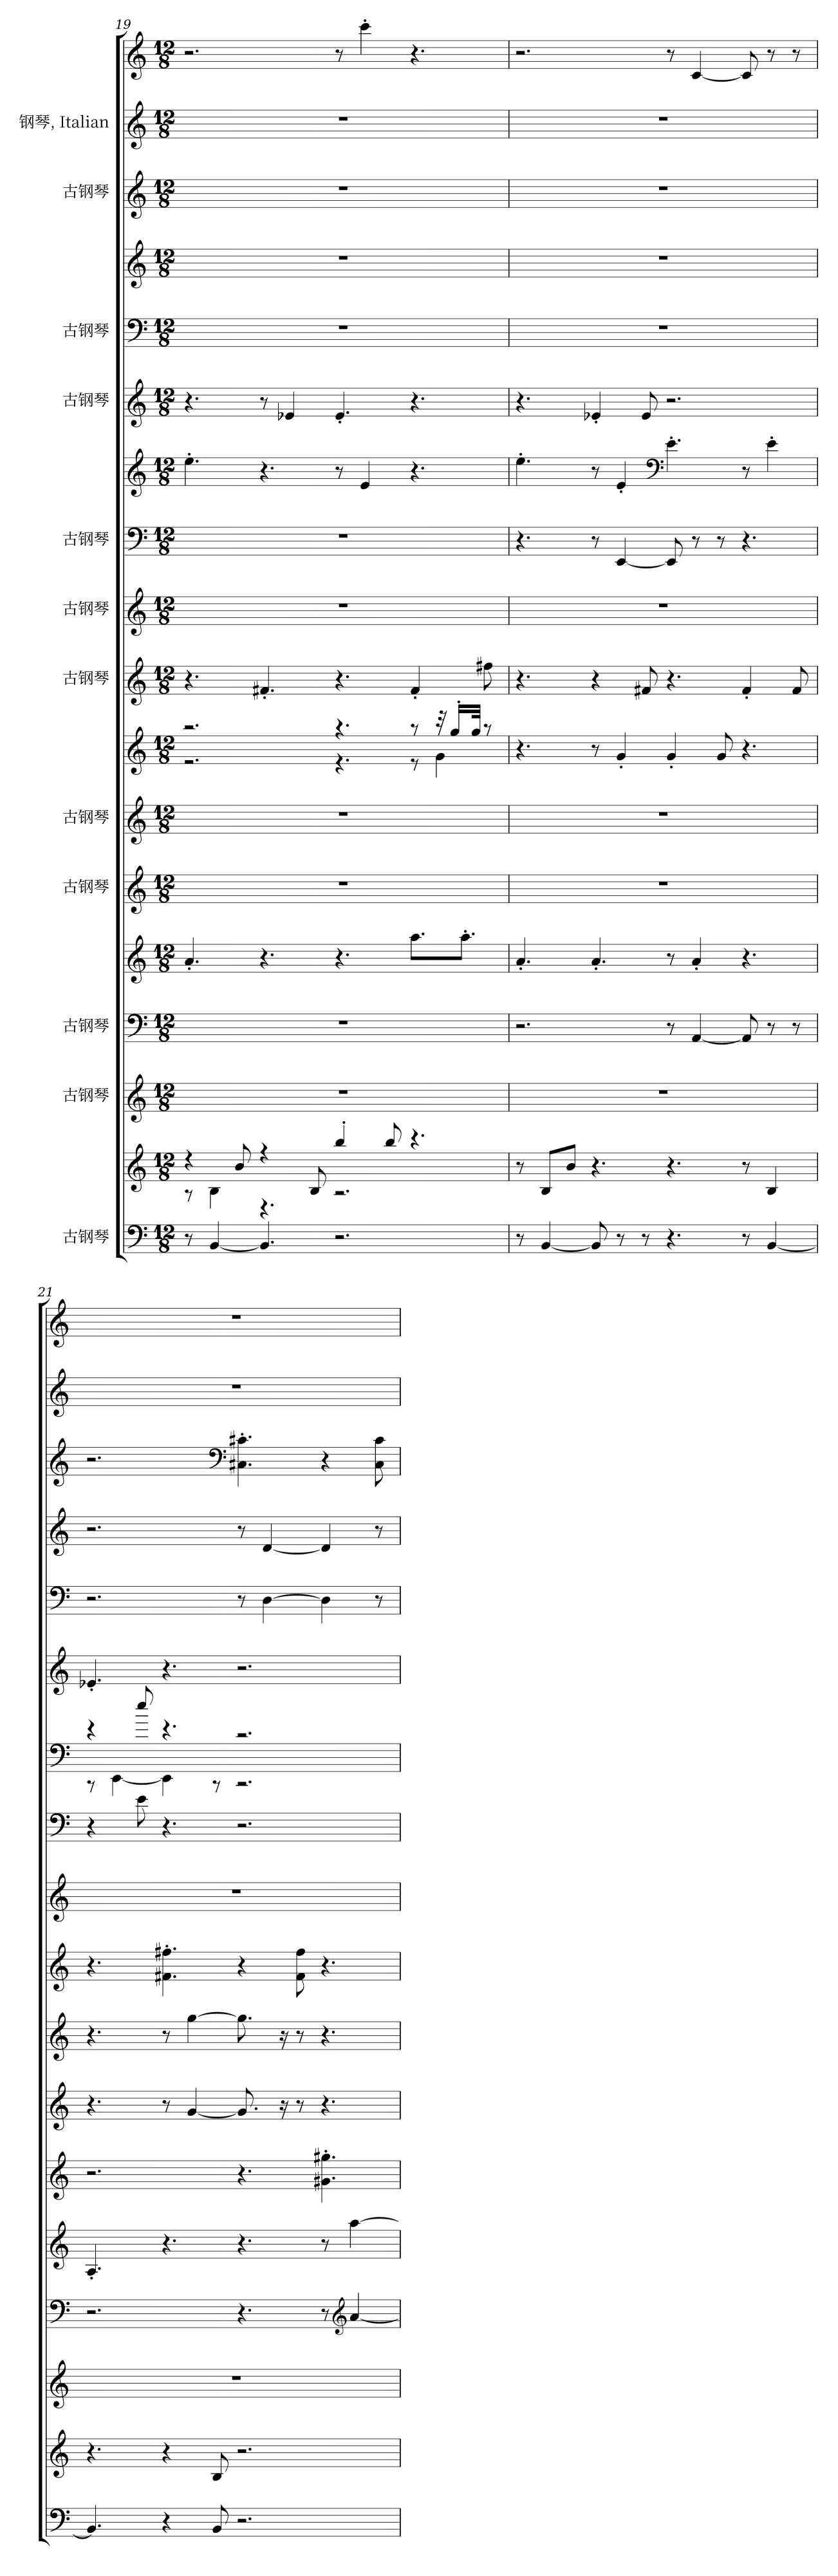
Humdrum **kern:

**kern	**kern	**kern	**kern	**kern	**kern	**kern	**kern	**kern	**kern	**kern	**kern	**kern	**kern	**kern	**kern	**kern	**kern
*part12	*part12	*part11	*part10	*part10	*part9	*part8	*part8	*part7	*part6	*part5	*part5	*part4	*part3	*part3	*part2	*part1	*part1
*staff18	*staff17	*staff16	*staff15	*staff14	*staff13	*staff12	*staff11	*staff10	*staff9	*staff8	*staff7	*staff6	*staff5	*staff4	*staff3	*staff2	*staff1
*I"古钢琴	*	*I"古钢琴	*I"古钢琴	*	*I"古钢琴	*I"古钢琴	*	*I"古钢琴	*I"古钢琴	*I"古钢琴	*	*I"古钢琴	*I"古钢琴	*	*I"古钢琴	*I"钢琴, Italian	*
*clefF4	*clefG2	*clefG2	*clefF4	*clefG2	*clefG2	*clefG2	*clefG2	*clefG2	*clefG2	*clefF4	*clefG2	*clefG2	*clefF4	*clefG2	*clefG2	*clefG2	*clefG2
*k[]	*k[]	*k[]	*k[]	*k[]	*k[]	*k[]	*k[]	*k[]	*k[]	*k[]	*k[]	*k[]	*k[]	*k[]	*k[]	*k[]	*k[]
*M12/8	*M12/8	*M12/8	*M12/8	*M12/8	*M12/8	*M12/8	*M12/8	*M12/8	*M12/8	*M12/8	*M12/8	*M12/8	*M12/8	*M12/8	*M12/8	*M12/8	*M12/8
=19	=19	=19	=19	=19	=19	=19	=19	=19	=19	=19	=19	=19	=19	=19	=19	=19	=19
*	*^	*	*	*	*	*	*^	*	*	*	*	*	*	*	*	*	*
8r	4r	8r	1.r	1.r	4.a'/	1.r	1.r	2.r	2.r	4.r	1.r	1.r	4.ee'\	4.r	1.r	1.r	1.r	1.r	2.r
[4BB/	.	4B\	.	.	.	.	.	.	.	.	.	.	.	.	.	.	.	.	.
.	8b/	.	.	.	.	.	.	.	.	.	.	.	.	.	.	.	.	.	.
4.BB/]	4r	4.r	.	.	4.r	.	.	.	.	4.f#X'/	.	.	4.r	8r	.	.	.	.	.
.	.	.	.	.	.	.	.	.	.	.	.	.	.	4e-X/	.	.	.	.	.
.	8B/	.	.	.	.	.	.	.	.	.	.	.	.	.	.	.	.	.	.
2.r	4bb'/	2.r	.	.	4.r	.	.	4.r	4.r	4.r	.	.	8r	4.e-'/	.	.	.	.	8r
.	.	.	.	.	.	.	.	.	.	.	.	.	4e/	.	.	.	.	.	4ccc'\
.	8bb/	.	.	.	.	.	.	.	.	.	.	.	.	.	.	.	.	.	.
.	4.r	.	.	.	8.aa\L	.	.	8r	8r	4f#'/	.	.	4.r	4.r	.	.	.	.	4.r
.	.	.	.	.	.	.	.	32r	4g\	.	.	.	.	.	.	.	.	.	.
.	.	.	.	.	.	.	.	16gg'/LL	.	.	.	.	.	.	.	.	.	.	.
.	.	.	.	.	8.aa'\J	.	.	.	.	.	.	.	.	.	.	.	.	.	.
.	.	.	.	.	.	.	.	32gg/JJk	.	.	.	.	.	.	.	.	.	.	.
.	.	.	.	.	.	.	.	8r	.	8ff#X\	.	.	.	.	.	.	.	.	.
*	*v	*v	*	*	*	*	*	*v	*v	*	*	*	*	*	*	*	*	*	*
!!LO:PB:g=z
=20	=20	=20	=20	=20	=20	=20	=20	=20	=20	=20	=20	=20	=20	=20	=20	=20	=20
8r	8r	1.r	2.r	4.a'/	1.r	1.r	4.r	4.r	1.r	4.r	4.ee'\	4.r	1.r	1.r	1.r	1.r	2.r
[4BB/	8B/L	.	.	.	.	.	.	.	.	.	.	.	.	.	.	.	.
.	8b/J	.	.	.	.	.	.	.	.	.	.	.	.	.	.	.	.
8BB/]	4.r	.	.	4.a'/	.	.	8r	4r	.	8r	8r	4e-X'/	.	.	.	.	.
8r	.	.	.	.	.	.	4g'/	.	.	[4EE/	4e'/	.	.	.	.	.	.
8r	.	.	.	.	.	.	.	8f#X/	.	.	.	8e-/	.	.	.	.	.
*	*	*	*	*	*	*	*	*	*	*	*clefF4	*	*	*	*	*	*
4.r	4.r	.	8r	8r	.	.	4g'/	4.r	.	8EE/]	4.e'\	2.r	.	.	.	.	8r
.	.	.	[4AA/	4a'/	.	.	.	.	.	8r	.	.	.	.	.	.	[4c/
.	.	.	.	.	.	.	8g/	.	.	8r	.	.	.	.	.	.	.
8r	8r	.	8AA/]	4.r	.	.	4.r	4f#'/	.	4.r	8r	.	.	.	.	.	8c/]
[4BB/	4B/	.	8r	.	.	.	.	.	.	.	4e'\	.	.	.	.	.	8r
.	.	.	8r	.	.	.	.	8f#/	.	.	.	.	.	.	.	.	8r
=21	=21	=21	=21	=21	=21	=21	=21	=21	=21	=21	=21	=21	=21	=21	=21	=21	=21
*	*	*	*	*	*	*	*	*	*	*	*^	*	*	*	*	*	*
4.BB/]	4.r	1.r	2.r	4.A'/	2.r	4.r	4.r	4.r	1.r	4r	4r	8r	4.e-X'/	2.r	2.r	2.r	1.r	1.r
.	.	.	.	.	.	.	.	.	.	.	.	[4EE\	.	.	.	.	.	.
.	.	.	.	.	.	.	.	.	.	8e\	8ee/	.	.	.	.	.	.	.
4r	4r	.	.	4.r	.	8r	8r	4.f#X\' 4.ff#X\'	.	4.r	4.r	4EE\]	4.r	.	.	.	.	.
.	.	.	.	.	.	[4g/	[4gg\	.	.	.	.	.	.	.	.	.	.	.
8BB/	8B/	.	.	.	.	.	.	.	.	.	.	8r	.	.	.	.	.	.
*	*	*	*	*	*	*	*	*	*	*	*	*	*	*	*	*clefF4	*	*
2.r	2.r	.	4.r	4.r	4.r	8.g/]	8.gg\]	4r	.	2.r	2.r	2.r	2.r	8r	8r	4.C#X\' 4.c#X\'	.	.
.	.	.	.	.	.	.	.	.	.	.	.	.	.	[4D\	[4d/	.	.	.
.	.	.	.	.	.	16r	16r	.	.	.	.	.	.	.	.	.	.	.
.	.	.	.	.	.	8r	8r	8f#\ 8ff#\	.	.	.	.	.	.	.	.	.	.
.	.	.	8r	8r	4.g#X\' 4.gg#X\'	4.r	4.r	4.r	.	.	.	.	.	4D\]	4d/]	4r	.	.
*	*	*	*clefG2	*	*	*	*	*	*	*	*	*	*	*	*	*	*	*
.	.	.	[4a/	[4aa\	.	.	.	.	.	.	.	.	.	.	.	.	.	.
.	.	.	.	.	.	.	.	.	.	.	.	.	.	8r	8r	8C#\ 8c#\	.	.
*	*	*	*	*	*	*	*	*	*	*	*v	*v	*	*	*	*	*	*
=	=	=	=	=	=	=	=	=	=	=	=	=	=	=	=	=	=
*-	*-	*-	*-	*-	*-	*-	*-	*-	*-	*-	*-	*-	*-	*-	*-	*-	*-
